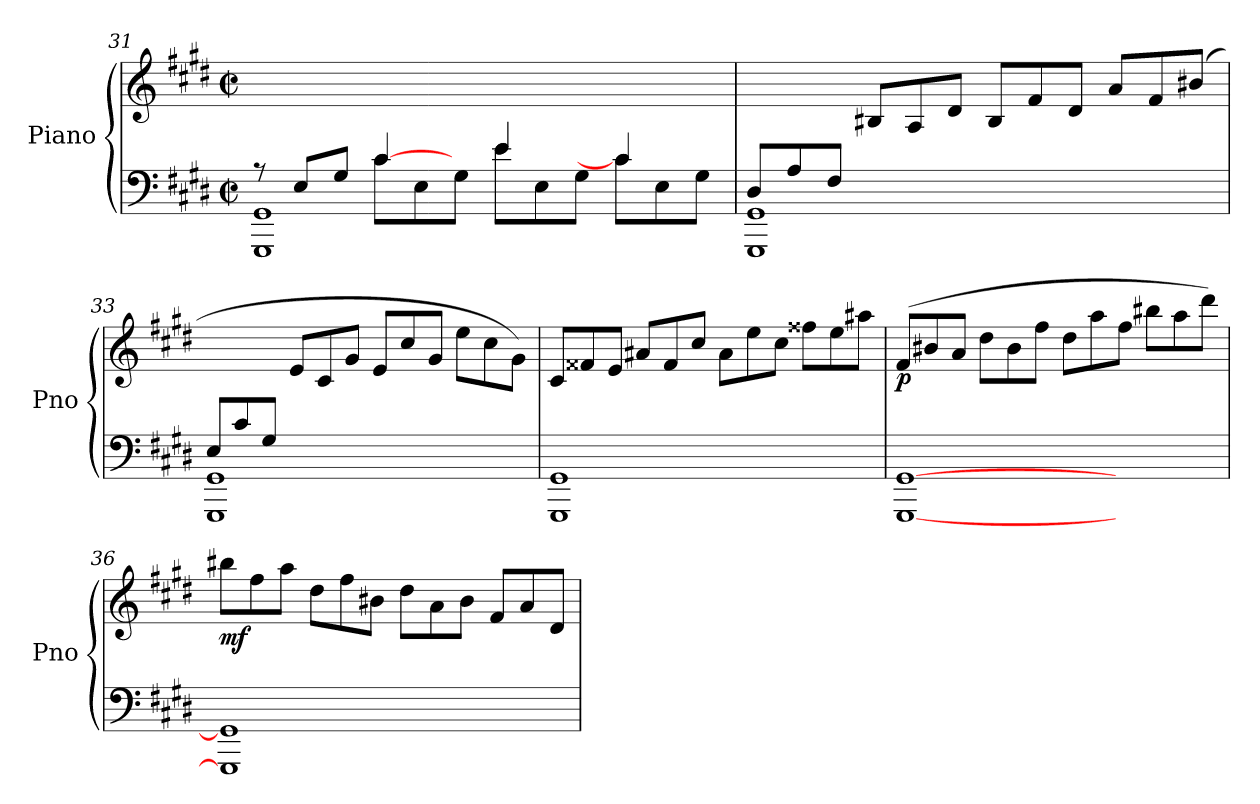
**kern	**kern	**dynam
*part1	*part1	*part1
*staff2	*staff1	*staff1/2
*I"Piano	*	*
*I'Pno	*	*
!!LO:LB:g=z
*clefF4	*clefG2	*
*k[f#c#g#d#]	*k[f#c#g#d#]	*
*M2/2	*M2/2	*
*met(c|)	*met(c|)	*
=31	=31	=31
*^	*	*
*	*^	*	*
*	*	*^	*	*
8rG	1GG#	1GGG#	4.ryy	1.ryy	.
8E/L	.	.	.	.	.
8G#/J	.	.	.	.	.
[>4c#/	.	.	8c#\L	.	.
.	.	.	8E\	.	.
8ryy	.	.	8G#\J	.	.
4e/	.	.	8e\L	.	.
.	.	.	8E\	.	.
8ryy	2ryy	2ryy	8G#\J	.	.
4c#/]	.	.	8c#\L	.	.
.	.	.	8E\	.	.
8ryy	.	.	8G#\J	.	.
*	*	*v	*v	*	*
=32	=32	=32	=32	=32
(>8D#/L	1GG#	1GGG#	4.ryy	.
8A/	.	.	.	.
8F#/J	.	.	.	.
2ryy	.	.	8B#X/L	.
.	.	.	8A/	.
.	.	.	8d#/J	.
.	.	.	8B#/L	.
2ryy	.	.	8f#/	.
.	2ryy	2ryy	8d#/J	.
.	.	.	8a/L	.
.	.	.	8f#/	.
8ryy	.	.	(8b#X/J	.
=33	=33	=33	=33	=33
(>8E/L	1GG#	1GGG#	4.ryy	.
8c#/	.	.	.	.
8G#/J	.	.	.	.
2ryy	.	.	8e/L	.
.	.	.	8c#/	.
.	.	.	8g#/J	.
.	.	.	8e/L	.
2ryy	.	.	8cc#/	.
.	2ryy	2ryy	8g#/J	.
.	.	.	8ee\L	.
.	.	.	8cc#\	.
8ryy	.	.	8g#\J)	.
*	*v	*v	*	*
!!LO:LB:g=z
=34	=34	=34	=34
1GG#	1GGG#	8c#/L	.
.	.	8f##X/	.
.	.	8e/J	.
.	.	8a#X/L	.
.	.	8f##/	.
.	.	8cc#/J	.
.	.	8a#\L	.
.	.	8ee\	.
2ryy	2ryy	8cc#\J	.
.	.	8ff##X\L	.
.	.	8ee\	.
.	.	8aa#X\J)	.
=35	=35	=35	=35
!	!	!	!LO:DY:b
[>1GG#	[<1GGG#	(>8f#/L	p
.	.	8b#X/	.
.	.	8a/J	.
.	.	8dd#\L	.
.	.	8b#\	.
.	.	8ff#\J	.
.	.	8dd#\L	.
.	.	8aa\	.
2ryy	2ryy	8ff#\J	.
.	.	8bb#X\L	.
.	.	8aa\	.
.	.	8ddd#\J)	.
=36	=36	=36	=36
!	!	!	!LO:DY:b
1GG#]	1GGG#]	8bb#X\L	mf
.	.	8ff#\	.
.	.	8aa\J	.
.	.	8dd#\L	.
.	.	8ff#\	.
.	.	8b#X\J	.
.	.	8dd#\L	.
.	.	8a\	.
2ryy	2ryy	8b#\J	.
.	.	8f#/L	.
.	.	8a/	.
.	.	8d#/J	.
*v	*v	*	*
=	=	=
*-	*-	*-
